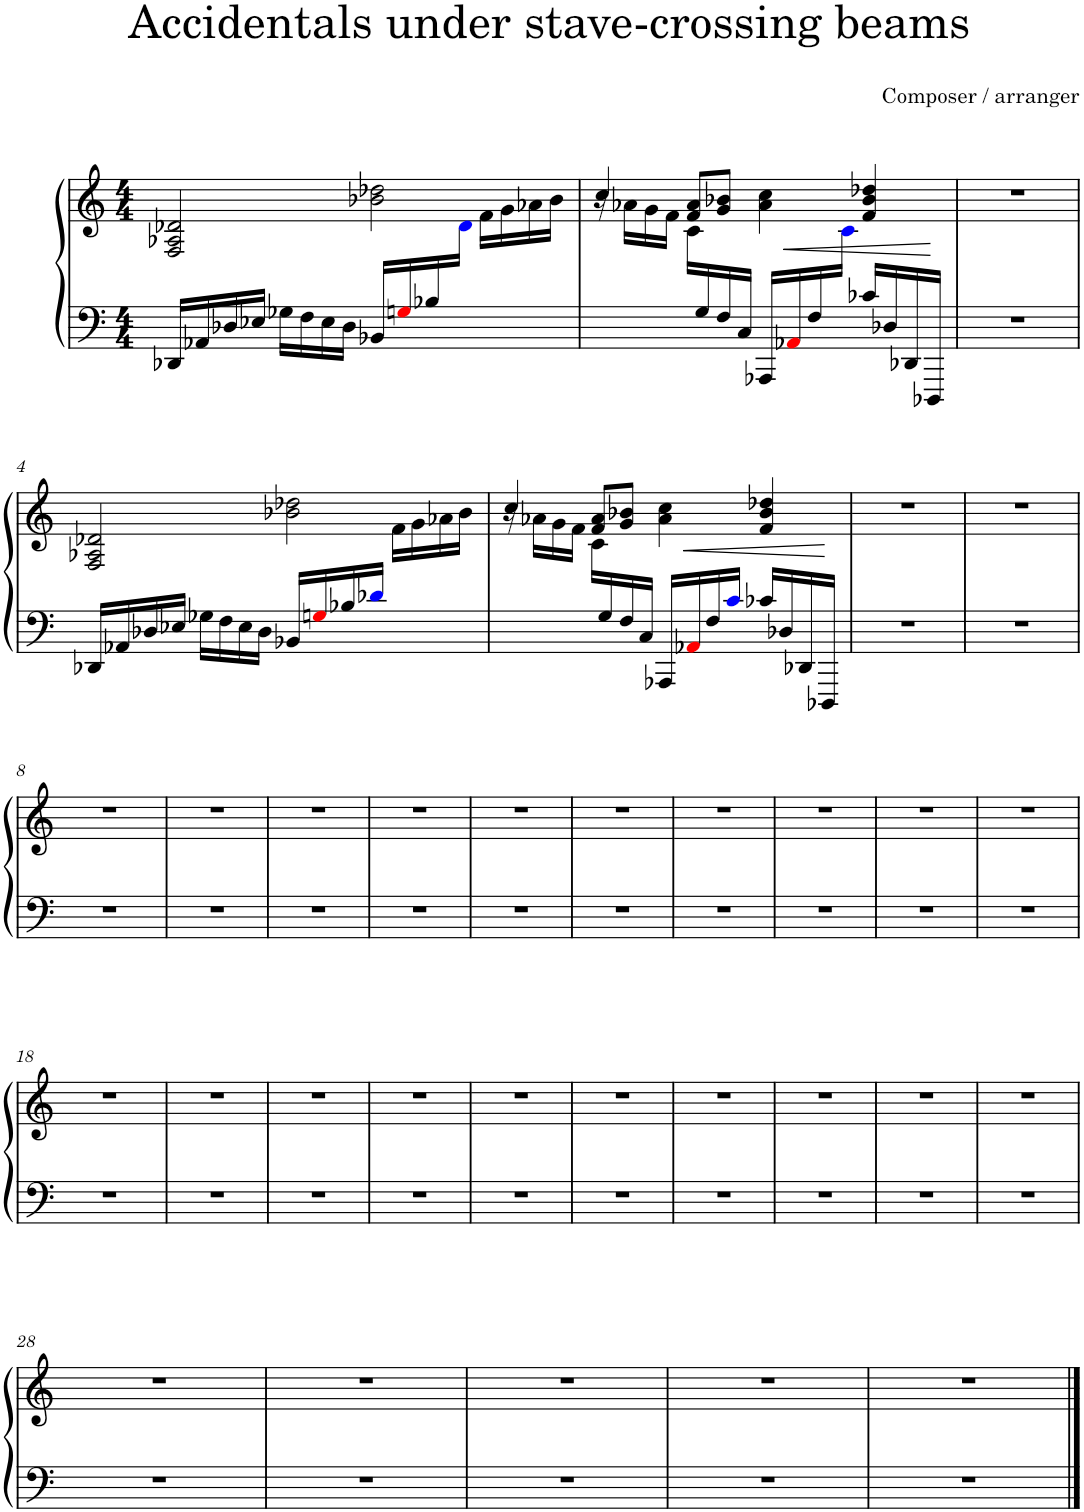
**kern	**kern	**dynam
*part1	*part1	*part1
*staff2	*staff1	*staff1/2
*I"Piano	*	*
*I'Pno.	*	*
*clefF4	*clefG2	*
*k[]	*k[]	*
*M4/4	*M4/4	*
=1	=1	=1
*	*^	*
16DD-X/LL	2F/ 2A-X/ 2d-X/	8.ryy	.
16AA-X/	.	.	.
16D-X/	.	.	.
*	*v	*v	*
16E-X/JJ	.	.
16G-X\LL	.	.
16F\	.	.
16E-\	.	.
16D-\JJ	.	.
16BB-X/LL	2b-X\ 2dd-X\	.
16Gni/	.	.
16B-X/	.	.
*	*^	*
4ryy	.	16d-j\JJ	.
.	.	16f\LL	.
.	.	16g\	.
.	.	16a-X\	.
16ryy	.	16b-\JJ	.
=2	=2	=2	=2
16r	4cc/	16ryy	.
4ryy	.	16a-X\LL	.
.	.	16g\	.
.	.	16f\JJ	.
.	8f/ 8a-/L	16c\LL	.
16G/	.	4.ryy	.
16F/	8g/ 8b-X/J	.	.
16C/JJ	.	.	.
!	!	!	!LO:HP:b
16AAA-X/LL	4a-\ 4cc\	.	<
16AA-Xi/	.	.	.
16F/	.	.	.
16ryy	.	16cj\JJ	.
16c-X/LL	4f/ 4b-/ 4dd-X/	4ryy	.
16D-X/	.	.	.
16DD-X/	.	.	.
16DDD-X/JJ	.	.	.
*	*v	*v	*
.	.	[
=3	=3	=3
1r	1r	.
!!LO:LB:g=z
=4	=4	=4
*	*^	*
16DD-X/LL	2F/ 2A-X/ 2d-X/	2.ryy	.
16AA-X/	.	.	.
16D-X/	.	.	.
16E-X/JJ	.	.	.
16G-X\LL	.	.	.
16F\	.	.	.
16E-\	.	.	.
16D-\JJ	.	.	.
16BB-X/LL	2b-X\ 2dd-X\	.	.
16Gni/	.	.	.
16B-X/	.	.	.
16d-Xj/JJ	.	.	.
4ryy	.	16f\LL	.
.	.	16g\	.
.	.	16a-X\	.
.	.	16b-\JJ	.
=5	=5	=5	=5
16r	4cc/	16ryy	.
4ryy	.	16a-X\LL	.
.	.	16g\	.
.	.	16f\JJ	.
.	8f/ 8a-/L	16c\LL	.
16G/	.	2ryy	.
16F/	8g/ 8b-X/J	.	.
16C/JJ	.	.	.
!	!	!	!LO:HP:b
16AAA-X/LL	4a-\ 4cc\	.	<
16AA-Xi/	.	.	.
16F/	.	.	.
16cj/JJ	.	.	.
16c-X/LL	4f/ 4b-/ 4dd-X/	.	.
16D-X/	.	8.ryy	.
16DD-X/	.	.	.
16DDD-X/JJ	.	.	.
*	*v	*v	*
.	.	[
=6	=6	=6
1r	1r	.
=7	=7	=7
1r	1r	.
!!LO:LB:g=z
=8	=8	=8
1r	1r	.
=9	=9	=9
1r	1r	.
=10	=10	=10
1r	1r	.
=11	=11	=11
1r	1r	.
=12	=12	=12
1r	1r	.
=13	=13	=13
1r	1r	.
=14	=14	=14
1r	1r	.
=15	=15	=15
1r	1r	.
=16	=16	=16
1r	1r	.
=17	=17	=17
1r	1r	.
!!LO:LB:g=z
=18	=18	=18
1r	1r	.
=19	=19	=19
1r	1r	.
=20	=20	=20
1r	1r	.
=21	=21	=21
1r	1r	.
=22	=22	=22
1r	1r	.
=23	=23	=23
1r	1r	.
=24	=24	=24
1r	1r	.
=25	=25	=25
1r	1r	.
=26	=26	=26
1r	1r	.
=27	=27	=27
1r	1r	.
!!LO:LB:g=z
=28	=28	=28
1r	1r	.
=29	=29	=29
1r	1r	.
=30	=30	=30
1r	1r	.
=31	=31	=31
1r	1r	.
=32	=32	=32
1r	1r	.
==	==	==
*-	*-	*-
